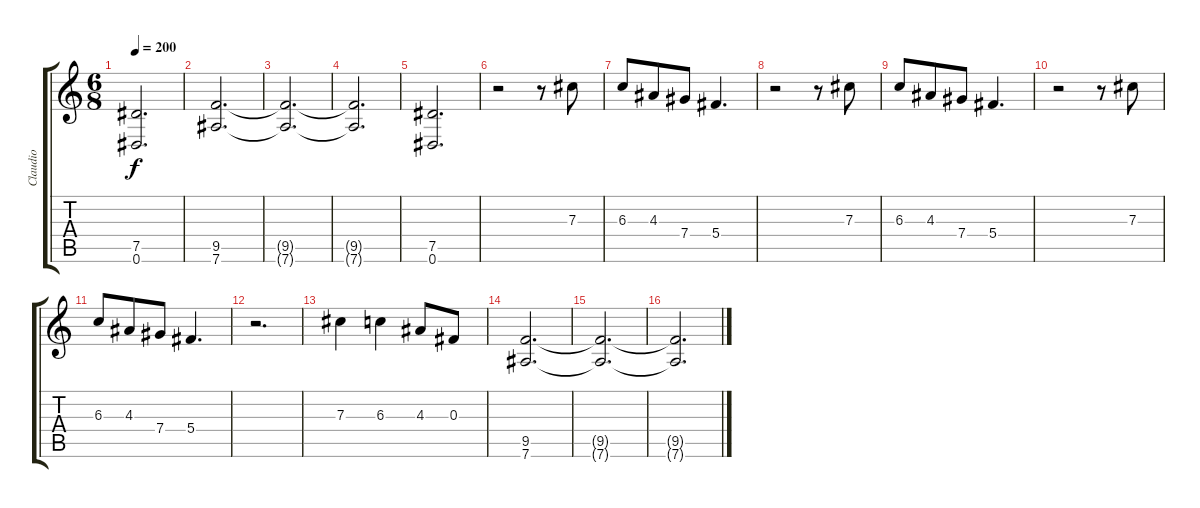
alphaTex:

\track ("Claudio" "Claudio") {instrument overdrivenguitar}
\staff {score tabs}
\tuning (Eb4 Bb3 Gb3 Db3 Ab2 Eb2) {hide}
\ts (6 8)
\tempo 200
\clef g2
\ks c
(7.5 0.6).2{d dy f} |
(9.5 7.6).2{d} |
(9.5{t} 7.6{t}).2{d} |
(9.5{t} 7.6{t}).2{d} |
(7.5 0.6).2{d} |
r.2 r.8 7.3.8{balance 0} |
6.3.8 4.3.8 7.4.8 5.4.4{d} |
r.2 r.8 7.3.8{balance 16} |
6.3.8 4.3.8 7.4.8 5.4.4{d} |
r.2 r.8 7.3.8{balance 8} |
6.3.8 4.3.8 7.4.8 5.4.4{d} |
r.2{d} |
7.3.4 6.3.4 4.3.8 0.3.8 |
(9.5 7.6).2{d} |
(9.5{t} 7.6{t}).2{d} |
(9.5{t} 7.6{t}).2{d}
